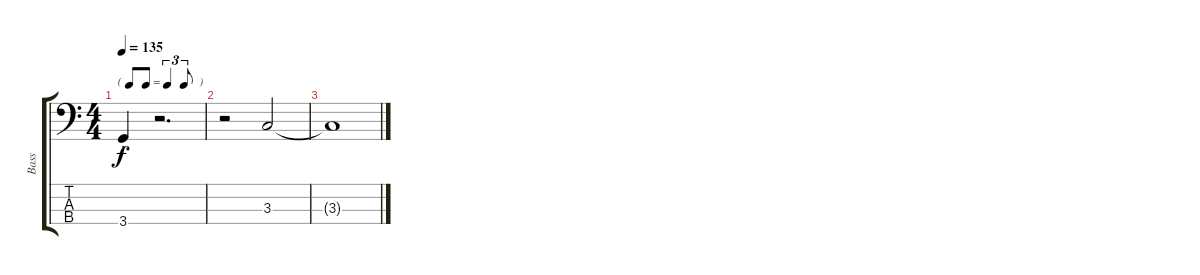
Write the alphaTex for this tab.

\track ("Bass" "Bass") {instrument electricbassfinger}
\staff {score tabs}
\tuning (G2 D2 A1 E1) {hide}
\ts (4 4)
\tf triplet8th
\tempo 135
\clef f4
\ks c
3.4{st}.4{dy f} r.2{d} |
r.2 3.3.2 |
3.3{t}.1
